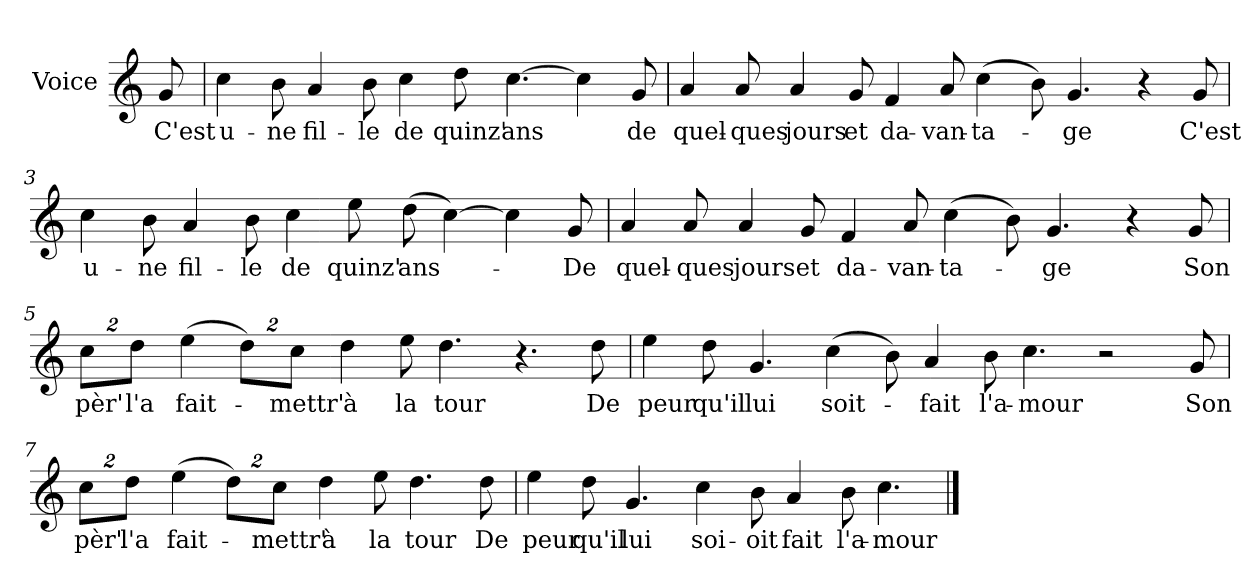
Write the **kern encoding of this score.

**kern	**text
*part1	*part1
*staff1	*staff1
*I"Voice	*
*I'V	*
*clefG2	*
*k[]	*
*C:	*
=	=
8g/	C'est
=1	=1
4cc\	u-
8b\	-ne
4a/	fil-
8b\	-le
4cc\	de
8dd\	quinz'
[4.cc\	ans
4cc\]	.
8g/	de
=2	=2
4a/	quel-
8a/	-ques
4a/	jours
8g/	et
4f/	da-
8a/	-van-
(>4cc\	-ta-
8b\)	.
4.g/	-ge
4r	.
8g/	C'est
!!LO:LB:g=z
=3	=3
4cc\	u-
8b\	-ne
4a/	fil-
8b\	-le
4cc\	de
8ee\	quinz'
(>8dd\	ans-
[4cc\)	.
4cc\]	.
8g/	-De
=4	=4
4a/	quel-
8a/	-ques
4a/	jours
8g/	et
4f/	da-
8a/	-van-
(>4cc\	-ta-
8b\)	.
4.g/	-ge
4r	.
8g/	Son
!!LO:LB:g=z
=5	=5
16%3cc\L	pèr'
16%3dd\J	l'a
(>4ee\	fait-
16%3dd\L)	.
16%3cc\J	-mettr'
4dd\	à
8ee\	la
4.dd\	tour
4.r	.
8dd\	De
=6	=6
4ee\	peur
8dd\	qu'il
4.g/	lui
(>4cc\	soit-
8b\)	.
4a/	-fait
8b\	l'a-
4.cc\	-mour
2r	.
8g/	Son
!!LO:LB:g=z
=7	=7
16%3cc\L	pèr'
16%3dd\J	l'a
(>4ee\	fait-
16%3dd\L)	.
16%3cc\J	-mettr'
4dd\	à
8ee\	la
4.dd\	tour
8dd\	De
=8	=8
4ee\	peur
8dd\	qu'il
4.g/	lui
4cc\	soi-
8b\	-oit
4a/	fait
8b\	l'a-
4.cc\	-mour
==	==
*-	*-
